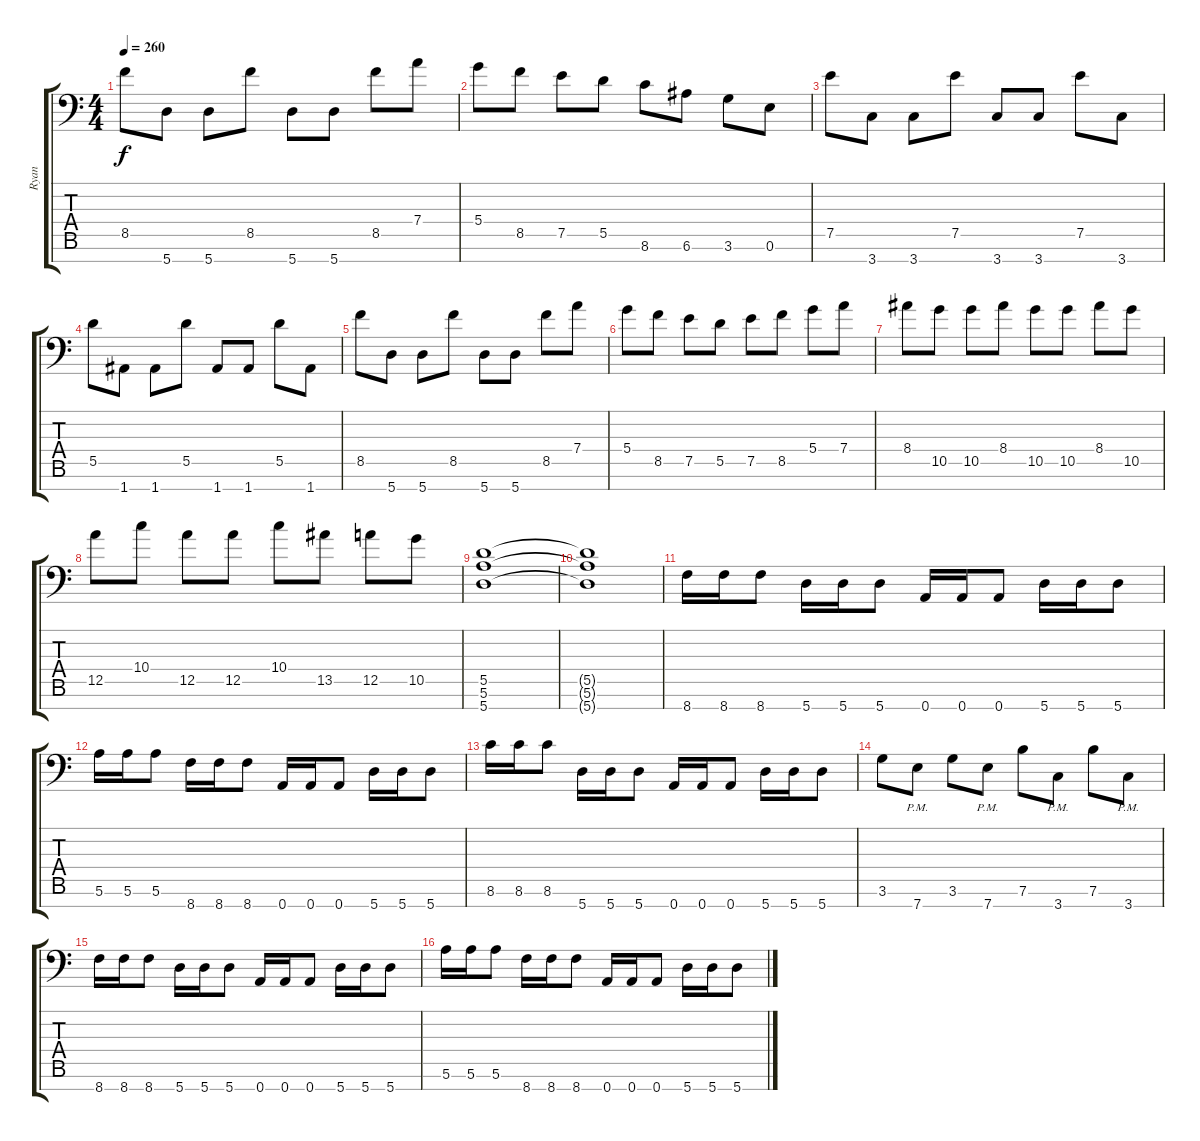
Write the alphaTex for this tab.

\track ("Ryan" "Ryan") {instrument acousticguitarsteel}
\staff {score tabs}
\tuning (E4 B3 Gb3 D3 A2 E2 A1) {hide}
\ts (4 4)
\tempo 260
\clef f4
\ks c
8.5.8{dy f} 5.7.8 5.7.8 8.5.8 5.7.8 5.7.8 8.5.8 7.4.8 |
5.4.8 8.5.8 7.5.8 5.5.8 8.6.8 6.6.8 3.6.8 0.6.8 |
7.5.8 3.7.8 3.7.8 7.5.8 3.7.8 3.7.8 7.5.8 3.7.8 |
5.5.8 1.7.8 1.7.8 5.5.8 1.7.8 1.7.8 5.5.8 1.7.8 |
8.5.8 5.7.8 5.7.8 8.5.8 5.7.8 5.7.8 8.5.8 7.4.8 |
5.4.8 8.5.8 7.5.8 5.5.8 7.5.8 8.5.8 5.4.8 7.4.8 |
8.4.8 10.5.8 10.5.8 8.4.8 10.5.8 10.5.8 8.4.8 10.5.8 |
12.5.8 10.4.8 12.5.8 12.5.8 10.4.8 13.5.8 12.5.8 10.5.8 |
(5.5 5.6 5.7).1 |
(5.5{t} 5.6{t} 5.7{t}).1 |
8.7.16 8.7.16 8.7.8 5.7.16 5.7.16 5.7.8 0.7.16 0.7.16 0.7.8 5.7.16 5.7.16 5.7.8 |
5.6.16 5.6.16 5.6.8 8.7.16 8.7.16 8.7.8 0.7.16 0.7.16 0.7.8 5.7.16 5.7.16 5.7.8 |
8.6.16 8.6.16 8.6.8 5.7.16 5.7.16 5.7.8 0.7.16 0.7.16 0.7.8 5.7.16 5.7.16 5.7.8 |
3.6.8 7.7{pm}.8 3.6.8 7.7{pm}.8 7.6.8 3.7{pm}.8 7.6.8 3.7{pm}.8 |
8.7.16 8.7.16 8.7.8 5.7.16 5.7.16 5.7.8 0.7.16 0.7.16 0.7.8 5.7.16 5.7.16 5.7.8 |
5.6.16 5.6.16 5.6.8 8.7.16 8.7.16 8.7.8 0.7.16 0.7.16 0.7.8 5.7.16 5.7.16 5.7.8
